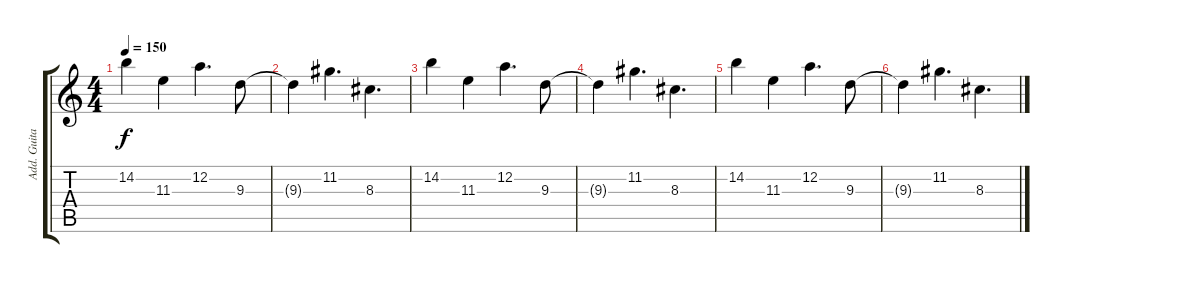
\track ("Add. Guitar 2" "Add. Guita") {instrument distortionguitar}
\staff {score tabs}
\tuning (D4 A3 F3 C3 G2 C2) {hide}
\ts (4 4)
\tempo 150
\clef g2
\ks c
14.2.4{dy f} 11.3.4 12.2.4{d} 9.3.8 |
9.3{t}.4 11.2.4{d} 8.3.4{d} |
14.2.4 11.3.4 12.2.4{d} 9.3.8 |
9.3{t}.4 11.2.4{d} 8.3.4{d} |
14.2.4 11.3.4 12.2.4{d} 9.3.8 |
9.3{t}.4 11.2.4{d} 8.3.4{d}
